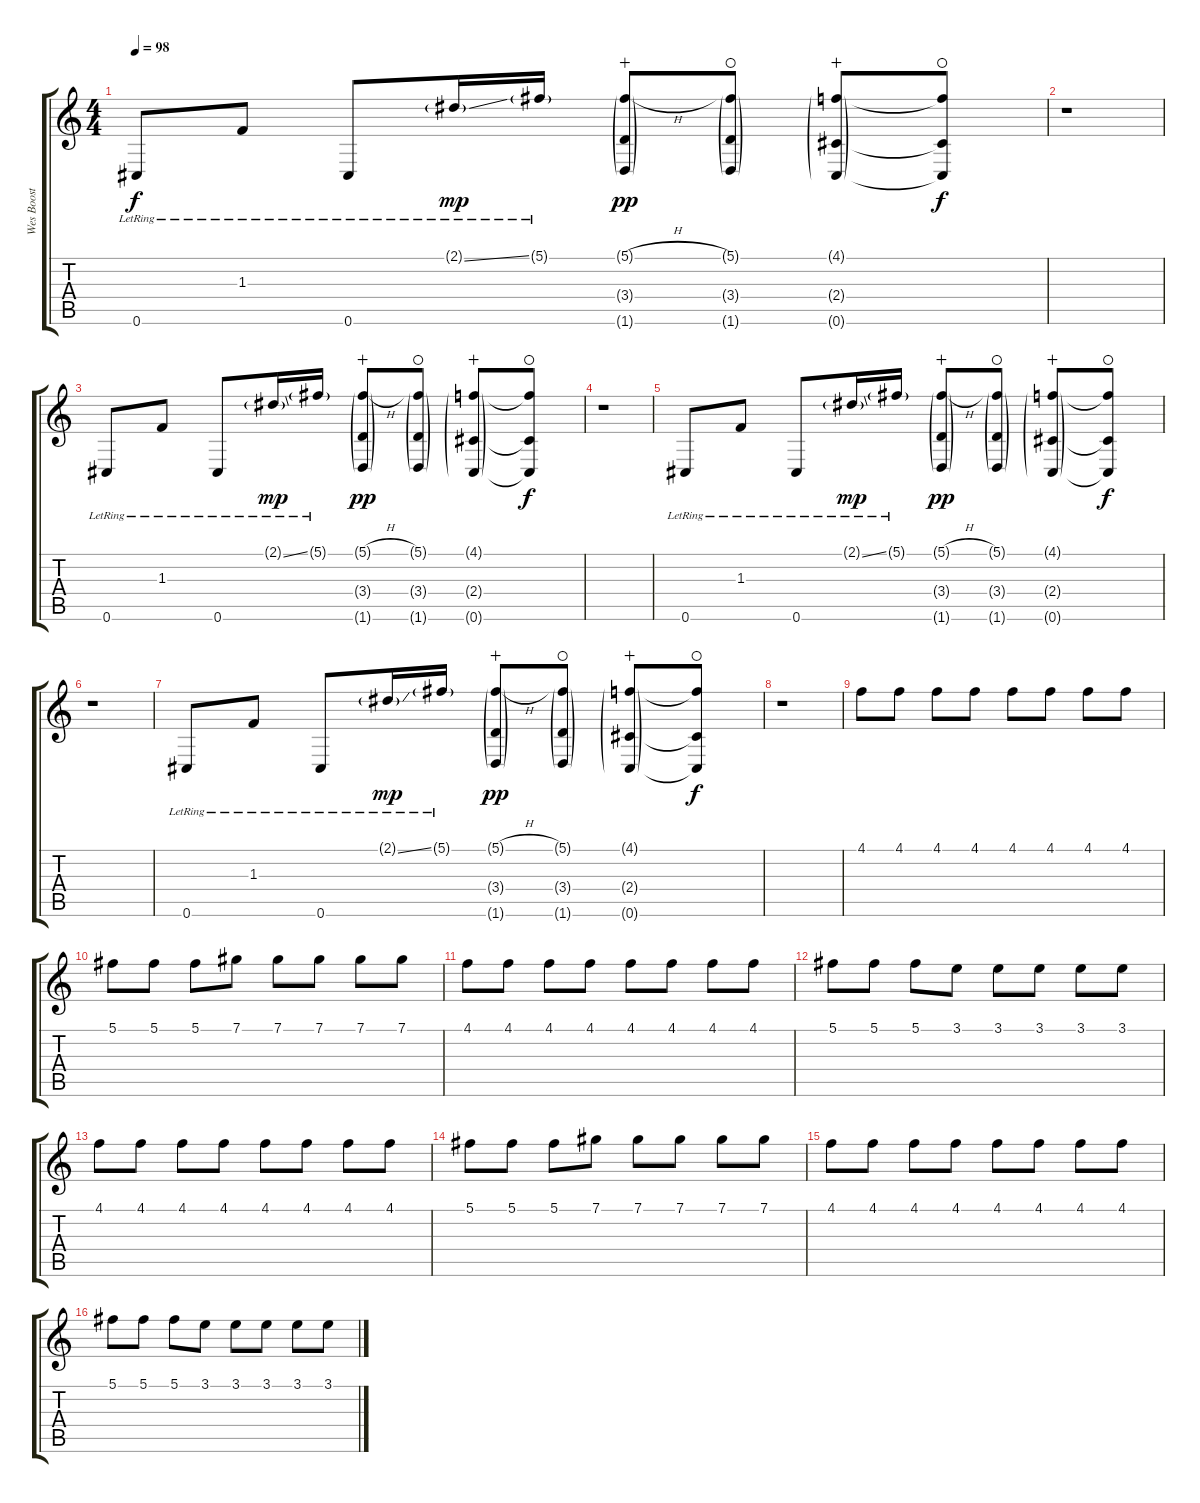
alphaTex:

\track ("Wes Boost" "Wes Boost") {instrument overdrivenguitar}
\staff {score tabs}
\tuning (Db4 Ab3 E3 B2 Gb2 Db2) {hide}
\ts (4 4)
\tempo 98
\clef g2
\ks c
0.6{lr}.8{dy f} 1.3{lr}.8 0.6{lr}.8 2.1{ss g lr}.16{dy mp} 5.1{g lr}.16 (5.1{h g} 3.4{g} 1.6{g}).8{dy pp wahc} (5.1{g} 3.4{g} 1.6{g}).8{waho} (4.1{g} 2.4{g} 0.6{g}).8{wahc} (4.1{t} 2.4{t} 0.6{t}).8{dy f waho} |
r.1 |
0.6{lr}.8 1.3{lr}.8 0.6{lr}.8 2.1{ss g lr}.16{dy mp} 5.1{g lr}.16 (5.1{h g} 3.4{g} 1.6{g}).8{dy pp wahc} (5.1{g} 3.4{g} 1.6{g}).8{waho} (4.1{g} 2.4{g} 0.6{g}).8{wahc} (4.1{t} 2.4{t} 0.6{t}).8{dy f waho} |
r.1 |
0.6{lr}.8 1.3{lr}.8 0.6{lr}.8 2.1{ss g lr}.16{dy mp} 5.1{g lr}.16 (5.1{h g} 3.4{g} 1.6{g}).8{dy pp wahc} (5.1{g} 3.4{g} 1.6{g}).8{waho} (4.1{g} 2.4{g} 0.6{g}).8{wahc} (4.1{t} 2.4{t} 0.6{t}).8{dy f waho} |
r.1 |
0.6{lr}.8 1.3{lr}.8 0.6{lr}.8 2.1{ss g lr}.16{dy mp} 5.1{g lr}.16 (5.1{h g} 3.4{g} 1.6{g}).8{dy pp wahc} (5.1{g} 3.4{g} 1.6{g}).8{waho} (4.1{g} 2.4{g} 0.6{g}).8{wahc} (4.1{t} 2.4{t} 0.6{t}).8{dy f waho} |
r.1 |
4.1.8 4.1.8 4.1.8 4.1.8 4.1.8 4.1.8 4.1.8 4.1.8 |
5.1.8 5.1.8 5.1.8 7.1.8 7.1.8 7.1.8 7.1.8 7.1.8 |
4.1.8 4.1.8 4.1.8 4.1.8 4.1.8 4.1.8 4.1.8 4.1.8 |
5.1.8 5.1.8 5.1.8 3.1.8 3.1.8 3.1.8 3.1.8 3.1.8 |
4.1.8 4.1.8 4.1.8 4.1.8 4.1.8 4.1.8 4.1.8 4.1.8 |
5.1.8 5.1.8 5.1.8 7.1.8 7.1.8 7.1.8 7.1.8 7.1.8 |
4.1.8 4.1.8 4.1.8 4.1.8 4.1.8 4.1.8 4.1.8 4.1.8 |
5.1.8 5.1.8 5.1.8 3.1.8 3.1.8 3.1.8 3.1.8 3.1.8
